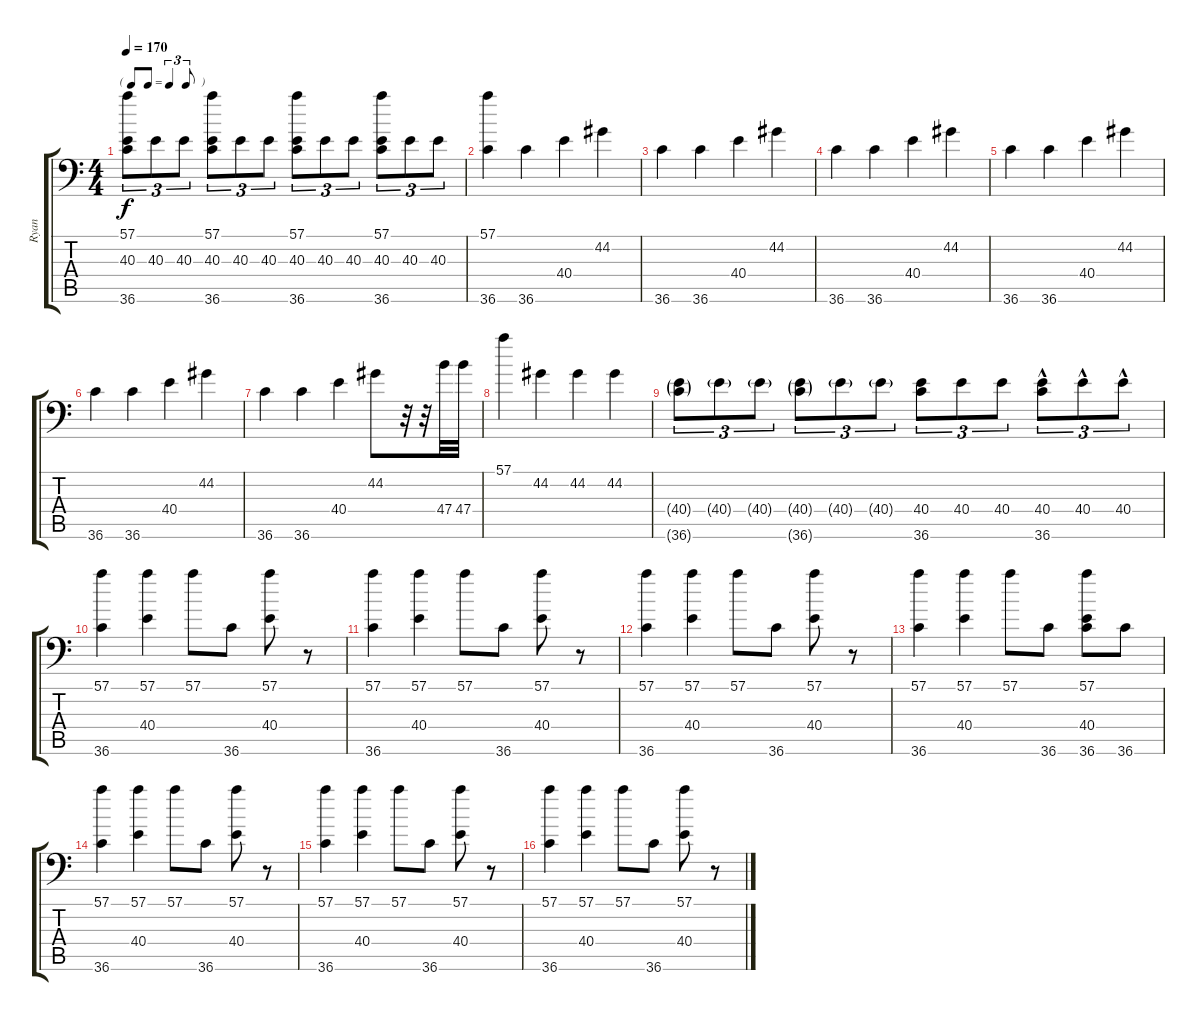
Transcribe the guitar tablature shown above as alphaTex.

\track ("Ryan" "Ryan") {instrument acousticgrandpiano}
\staff {score tabs}
\tuning (C-1 C-1 C-1 C-1 C-1 C-1) {hide}
\ts (4 4)
\tf triplet8th
\tempo 170
\clef f4
\ks c
(57.1 40.3 36.6).8{tu (3 2) dy f} 40.3.8{tu (3 2)} 40.3.8{tu (3 2)} (57.1 40.3 36.6).8{tu (3 2)} 40.3.8{tu (3 2)} 40.3.8{tu (3 2)} (57.1 40.3 36.6).8{tu (3 2)} 40.3.8{tu (3 2)} 40.3.8{tu (3 2)} (57.1 40.3 36.6).8{tu (3 2)} 40.3.8{tu (3 2)} 40.3.8{tu (3 2)} |
(57.1 36.6).4 36.6.4 40.4.4 44.2.4 |
36.6.4 36.6.4 40.4.4 44.2.4 |
36.6.4 36.6.4 40.4.4 44.2.4 |
36.6.4 36.6.4 40.4.4 44.2.4 |
36.6.4 36.6.4 40.4.4 44.2.4 |
36.6.4 36.6.4 40.4.4 44.2.8 r.32 r.32 47.4.32 47.4.32 |
57.1.4 44.2.4 44.2.4 44.2.4 |
(40.4{g} 36.6{g}).8{tu (3 2)} 40.4{g}.8{tu (3 2)} 40.4{g}.8{tu (3 2)} (40.4{g} 36.6{g}).8{tu (3 2)} 40.4{g}.8{tu (3 2)} 40.4{g}.8{tu (3 2)} (40.4 36.6).8{tu (3 2)} 40.4.8{tu (3 2)} 40.4.8{tu (3 2)} (40.4{hac} 36.6{hac}).8{tu (3 2)} 40.4{hac}.8{tu (3 2)} 40.4{hac}.8{tu (3 2)} |
(57.1 36.6).4 (57.1 40.4).4 57.1.8 36.6.8 (57.1 40.4).8 r.8 |
(57.1 36.6).4 (57.1 40.4).4 57.1.8 36.6.8 (57.1 40.4).8 r.8 |
(57.1 36.6).4 (57.1 40.4).4 57.1.8 36.6.8 (57.1 40.4).8 r.8 |
(57.1 36.6).4 (57.1 40.4).4 57.1.8 36.6.8 (57.1 40.4 36.6).8 36.6.8 |
(57.1 36.6).4 (57.1 40.4).4 57.1.8 36.6.8 (57.1 40.4).8 r.8 |
(57.1 36.6).4 (57.1 40.4).4 57.1.8 36.6.8 (57.1 40.4).8 r.8 |
(57.1 36.6).4 (57.1 40.4).4 57.1.8 36.6.8 (57.1 40.4).8 r.8
